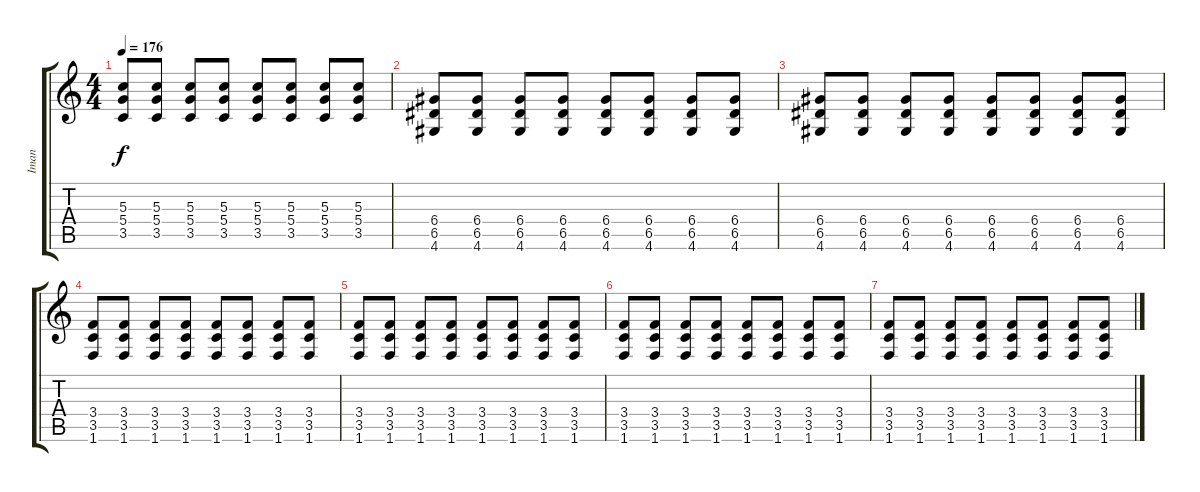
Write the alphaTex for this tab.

\track ("Iman" "Iman") {instrument distortionguitar}
\staff {score tabs}
\tuning (E4 B3 G3 D3 A2 E2) {hide}
\ts (4 4)
\tempo 176
\clef g2
\ks c
(5.3 5.4 3.5).8{dy f} (5.3 5.4 3.5).8 (5.3 5.4 3.5).8 (5.3 5.4 3.5).8 (5.3 5.4 3.5).8 (5.3 5.4 3.5).8 (5.3 5.4 3.5).8 (5.3 5.4 3.5).8 |
(6.4 6.5 4.6).8 (6.4 6.5 4.6).8 (6.4 6.5 4.6).8 (6.4 6.5 4.6).8 (6.4 6.5 4.6).8 (6.4 6.5 4.6).8 (6.4 6.5 4.6).8 (6.4 6.5 4.6).8 |
(6.4 6.5 4.6).8 (6.4 6.5 4.6).8 (6.4 6.5 4.6).8 (6.4 6.5 4.6).8 (6.4 6.5 4.6).8 (6.4 6.5 4.6).8 (6.4 6.5 4.6).8 (6.4 6.5 4.6).8 |
(3.4 3.5 1.6).8 (3.4 3.5 1.6).8 (3.4 3.5 1.6).8 (3.4 3.5 1.6).8 (3.4 3.5 1.6).8 (3.4 3.5 1.6).8 (3.4 3.5 1.6).8 (3.4 3.5 1.6).8 |
(3.4 3.5 1.6).8 (3.4 3.5 1.6).8 (3.4 3.5 1.6).8 (3.4 3.5 1.6).8 (3.4 3.5 1.6).8 (3.4 3.5 1.6).8 (3.4 3.5 1.6).8 (3.4 3.5 1.6).8 |
(3.4 3.5 1.6).8 (3.4 3.5 1.6).8 (3.4 3.5 1.6).8 (3.4 3.5 1.6).8 (3.4 3.5 1.6).8 (3.4 3.5 1.6).8 (3.4 3.5 1.6).8 (3.4 3.5 1.6).8 |
(3.4 3.5 1.6).8 (3.4 3.5 1.6).8 (3.4 3.5 1.6).8 (3.4 3.5 1.6).8 (3.4 3.5 1.6).8 (3.4 3.5 1.6).8 (3.4 3.5 1.6).8 (3.4 3.5 1.6).8
